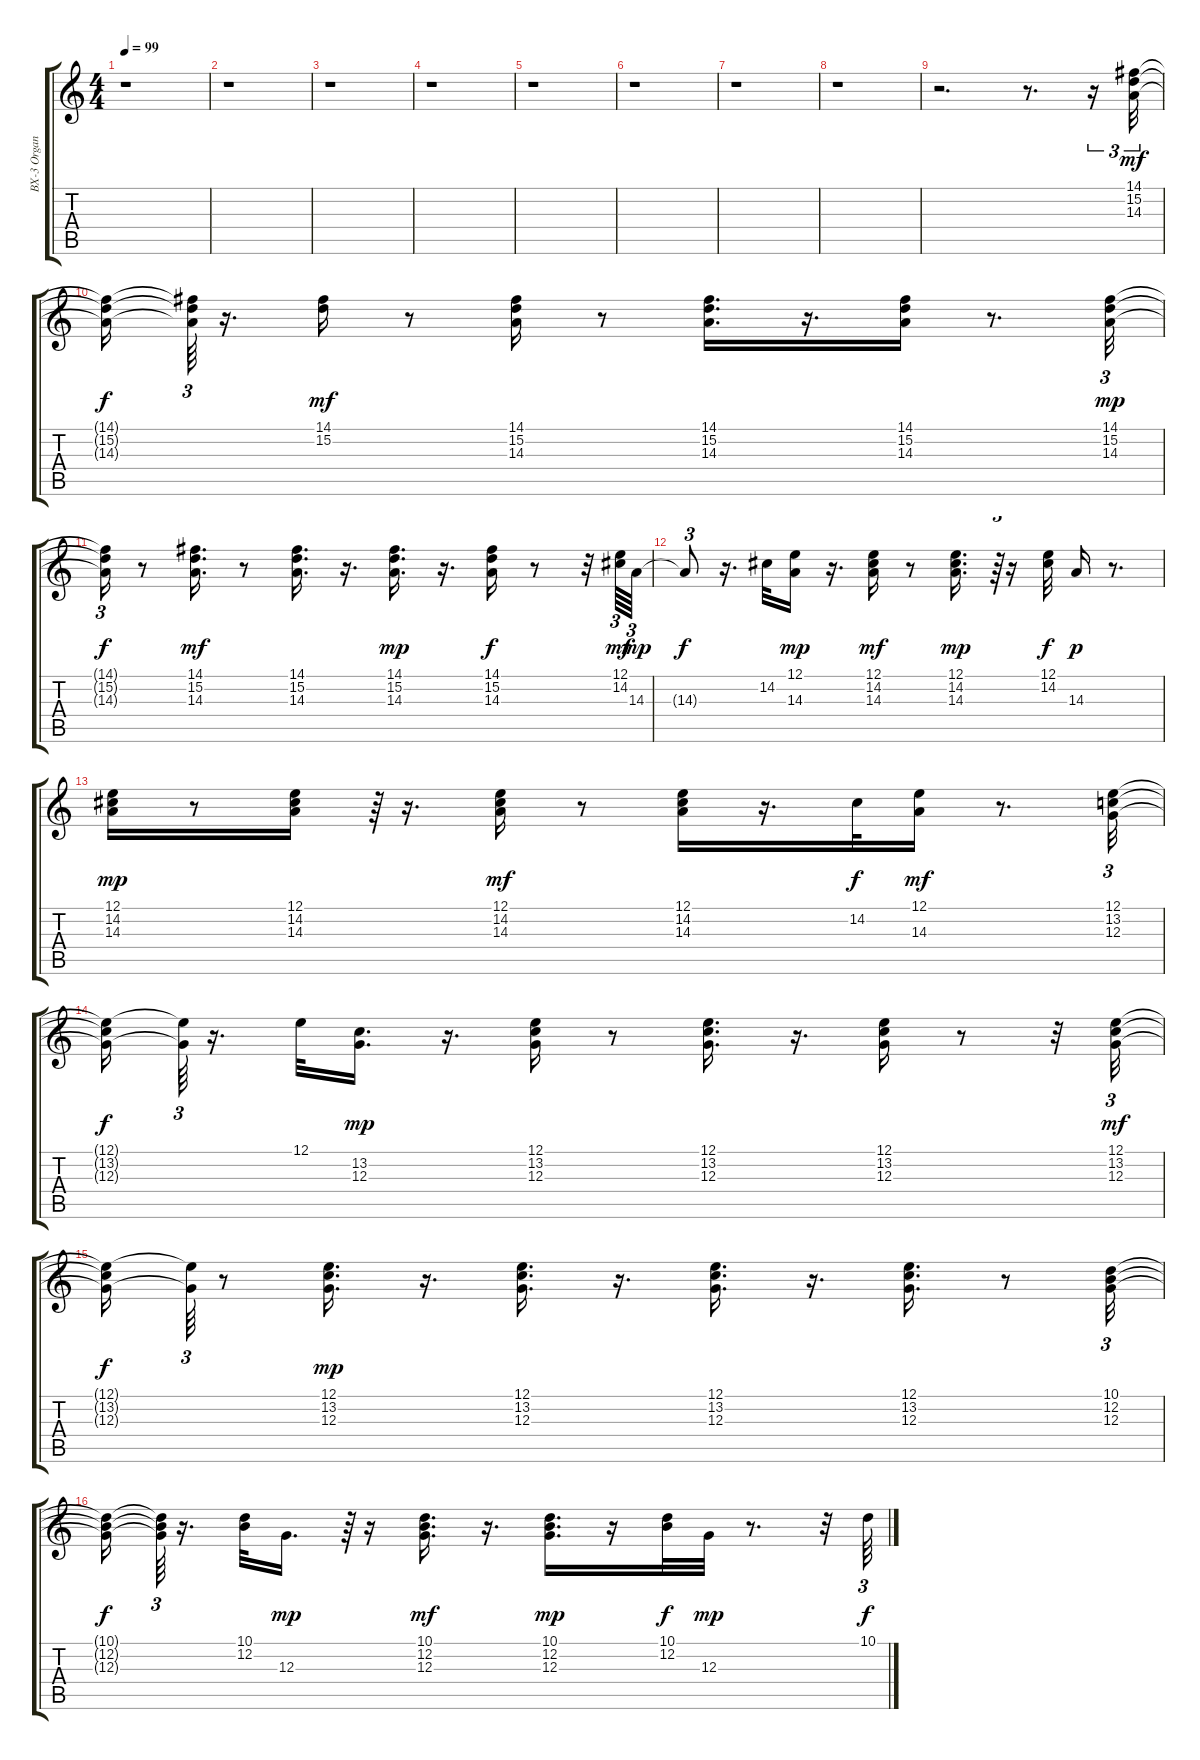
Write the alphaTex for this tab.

\track ("BX-3 Organ" "BX-3 Organ") {instrument rockorgan}
\staff {score tabs}
\tuning (E4 B3 G3 D3 A2 E2) {hide}
\ts (4 4)
\tempo 99
\clef g2
\ks c
r.1{dy mp} |
r.1 |
r.1 |
r.1 |
r.1 |
r.1 |
r.1 |
r.1 |
r.2{d} r.8{d} r.16{tu (3 2)} (14.1 15.2 14.3).32{tu (3 2) dy mf balance 13} |
(14.1{t} 15.2{t} 14.3{t}).16{dy f} (14.1{t} 15.2{t} 14.3{t}).64{tu (3 2)} r.16{d} (14.1 15.2).16{dy mf balance 5} r.8 (14.1 15.2 14.3).16{balance 12} r.8 (14.1 15.2 14.3).16{d balance 3} r.16{d} (14.1 15.2 14.3).16{balance 12} r.8{d} (14.1 15.2 14.3).32{tu (3 2) dy mp balance 4} |
(14.1{t} 15.2{t} 14.3{t}).16{tu (3 2) dy f} r.8 (14.1 15.2 14.3).16{d dy mf balance 12} r.8 (14.1 15.2 14.3).16{d balance 4} r.16{d} (14.1 15.2 14.3).16{d dy mp balance 12} r.16{d} (14.1 15.2 14.3).16{dy f balance 4} r.8 r.32 (12.1 14.2).64{tu (3 2) dy mf balance 12} 14.3.64{tu (3 2) dy mp} |
14.3{t}.8{tu (3 2) dy f} r.16{d} 14.2.32{balance 3} (12.1 14.3).16{dy mp} r.16{d} (12.1 14.2 14.3).16{dy mf balance 12} r.8 (12.1 14.2 14.3).16{d dy mp balance 4} r.64{tu (3 2)} r.16 (12.1 14.2).32{dy f balance 12} 14.3.16{dy p} r.8{d} |
(12.1 14.2 14.3).16{dy mp balance 4} r.8 (12.1 14.2 14.3).16{balance 12} r.64{tu (3 2)} r.16{d} (12.1 14.2 14.3).16{dy mf balance 4} r.8 (12.1 14.2 14.3).16{balance 12} r.16{d} 14.2.32{dy f balance 4} (12.1 14.3).16{dy mf} r.8{d} (12.1 13.2 12.3).32{tu (3 2) balance 12} |
(12.1{t} 13.2{t} 12.3{t}).16{dy f} (12.1{t} 12.3{t}).64{tu (3 2)} r.16{d} 12.1.32{balance 4} (13.2 12.3).16{d dy mp} r.16{d} (12.1 13.2 12.3).16{balance 12} r.8 (12.1 13.2 12.3).16{d balance 4} r.16{d} (12.1 13.2 12.3).16{balance 12} r.8 r.32 (12.1 13.2 12.3).32{tu (3 2) dy mf balance 4} |
(12.1{t} 13.2{t} 12.3{t}).16{dy f} (12.1{t} 12.3{t}).64{tu (3 2)} r.8 (12.1 13.2 12.3).16{d dy mp balance 12} r.16{d} (12.1 13.2 12.3).16{d balance 4} r.16{d} (12.1 13.2 12.3).16{d balance 12} r.16{d} (12.1 13.2 12.3).16{d balance 4} r.8 (10.1 12.2 12.3).32{tu (3 2) balance 12} |
(10.1{t} 12.2{t} 12.3{t}).16{dy f} (10.1{t} 12.2{t} 12.3{t}).64{tu (3 2)} r.16{d} (10.1 12.2).32{balance 4} 12.3.16{d dy mp} r.64{tu (3 2)} r.16 (10.1 12.2 12.3).16{d dy mf balance 12} r.16{d} (10.1 12.2 12.3).16{d dy mp balance 4} r.16 (10.1 12.2).32{dy f balance 12} 12.3.32{dy mp} r.8{d} r.32 10.1.64{tu (3 2) dy f balance 5}
